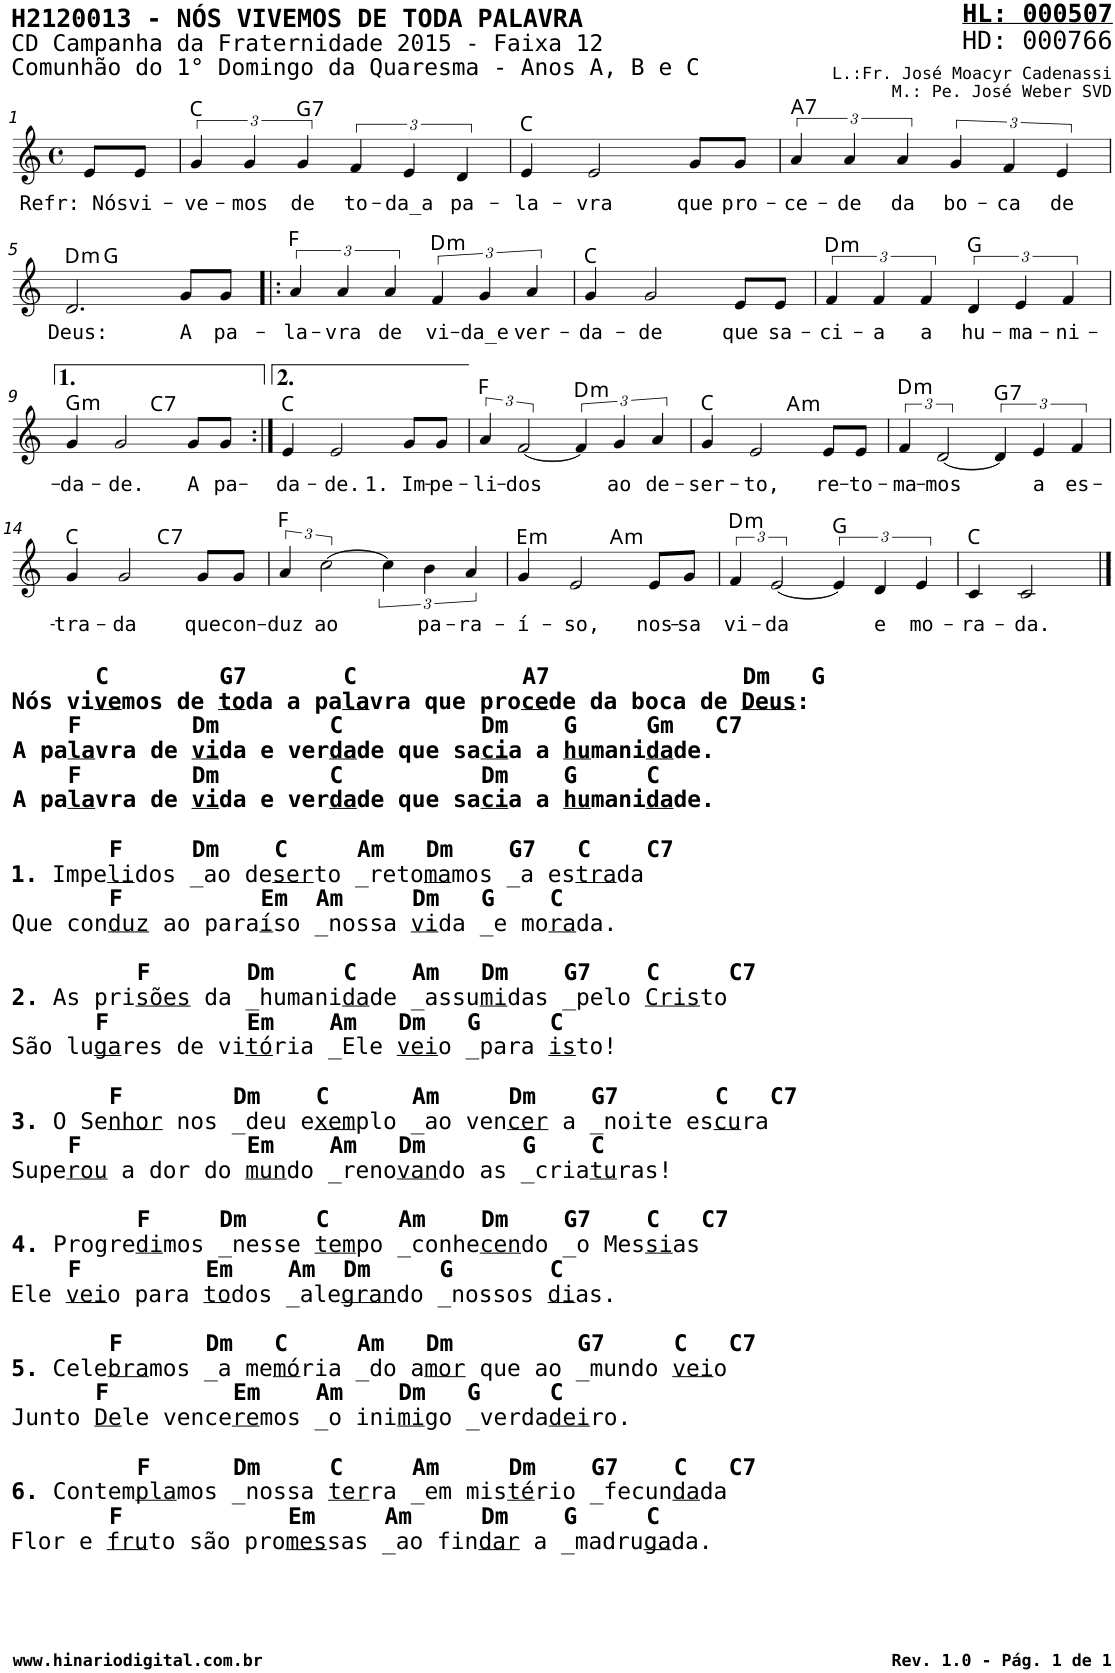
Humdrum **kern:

**kern	**text	**harte
*part1	*part1	*part1
*staff1	*staff1	*
*I"Voz	*	*
*I'V	*	*
*stria5	*	*
*clefG2	*	*
*k[]	*	*
*M4/4	*	*
*met(c)	*	*
=1	=1	=1
!	!LO:LY:b	!
8e/L	Refr: Nós	.
!	!LO:LY:b	!
8e/J	vi-	.
=2	=2	=2
!	!LO:LY:b	!
6g/	-ve-	C:maj
!	!LO:LY:b	!
6g/	-mos	.
!	!LO:LY:b	!LO:H:kt=7
6g/	de	G:7
!	!LO:LY:b	!
6f/	to-	.
!	!LO:LY:b	!
6e/	-da_a	.
!	!LO:LY:b	!
6d/	pa-	.
=3	=3	=3
!	!LO:LY:b	!
4e/	-la-	C:maj
!	!LO:LY:b	!
2e/	-vra	.
!	!LO:LY:b	!
8g/L	que	.
!	!LO:LY:b	!
8g/J	pro-	.
=4	=4	=4
!	!LO:LY:b	!LO:H:kt=7
6a/	-ce-	A:7
!	!LO:LY:b	!
6a/	-de	.
!	!LO:LY:b	!
6a/	da	.
!	!LO:LY:b	!
6g/	bo-	.
!	!LO:LY:b	!
6f/	-ca	.
!	!LO:LY:b	!
6e/	de	.
!!LO:LB:g=z
=5	=5	=5
!	!LO:LY:b	!LO:H:kt=m
*^	*	*
2.d/	4ryy	Deus:	D:min
.	2.ryy	.	G:maj
!	!	!LO:LY:b	!
8g/L	.	A	.
!	!	!LO:LY:b	!
8g/J	.	pa-	.
=6!|:	=6!|:	=6!|:	=6!|:
!	!	!LO:LY:b	!
*v	*v	*	*
6a/	-la-	F:maj
!	!LO:LY:b	!
6a/	-vra	.
!	!LO:LY:b	!
6a/	de	.
!	!LO:LY:b	!LO:H:kt=m
6f/	vi-	D:min
!	!LO:LY:b	!
6g/	-da_e	.
!	!LO:LY:b	!
6a/	ver-	.
=7	=7	=7
!	!LO:LY:b	!
4g/	-da-	C:maj
!	!LO:LY:b	!
2g/	-de	.
!	!LO:LY:b	!
8e/L	que	.
!	!LO:LY:b	!
8e/J	sa-	.
=8	=8	=8
!	!LO:LY:b	!LO:H:kt=m
6f/	-ci-	D:min
!	!LO:LY:b	!
6f/	-a	.
!	!LO:LY:b	!
6f/	a	.
!	!LO:LY:b	!
6d/	hu-	G:maj
!	!LO:LY:b	!
6e/	-ma-	.
!	!LO:LY:b	!
6f/	-ni-	.
!!LO:LB:g=z
=9	=9	=9
!	!LO:LY:b	!LO:H:kt=m
*^	*	*
4g/	2ryy	-da-	G:min
!	!	!LO:LY:b	!
2g/	.	-de.	.
!	!	!	!LO:H:kt=7
.	2ryy	.	C:7
!	!	!LO:LY:b	!
8g/L	.	A	.
!	!	!LO:LY:b	!
8g/J	.	pa-	.
=10:|!	=10:|!	=10:|!	=10:|!
!	!	!LO:LY:b	!
*v	*v	*	*
4e/	-da-	C:maj
!	!LO:LY:b	!
2e/	-de.	.
!	!LO:LY:b	!
8g/L	1. Im-	.
!	!LO:LY:b	!
8g/J	-pe-	.
=11	=11	=11
!	!LO:LY:b	!
6a/	-li-	F:maj
!	!LO:LY:b	!
[3f/	-dos	.
!	!	!LO:H:kt=m
6f/]	.	D:min
!	!LO:LY:b	!
6g/	ao	.
!	!LO:LY:b	!
6a/	de-	.
=12	=12	=12
!	!LO:LY:b	!
*^	*	*
4g/	2ryy	-ser-	C:maj
!	!	!LO:LY:b	!
2e/	.	-to,	.
!	!	!	!LO:H:kt=m
.	2ryy	.	A:min
!	!	!LO:LY:b	!
8e/L	.	re-	.
!	!	!LO:LY:b	!
8e/J	.	-to-	.
=13	=13	=13	=13
!	!	!LO:LY:b	!LO:H:kt=m
*v	*v	*	*
6f/	-ma-	D:min
!	!LO:LY:b	!
[3d/	-mos	.
!	!	!LO:H:kt=7
6d/]	.	G:7
!	!LO:LY:b	!
6e/	a	.
!	!LO:LY:b	!
6f/	es-	.
!!LO:LB:g=z
=14	=14	=14
!LO:TX:b:B:t=C        G7       C            A7              Dm   G	!	!
!LO:TX:b:t=Nós vi	!	!
!LO:TX:b:t=ve	!	!
!LO:TX:b:t=mos de	!	!
!LO:TX:b:t=to	!	!
!LO:TX:b:t=da a pa	!	!
!LO:TX:b:t=la	!	!
!LO:TX:b:t=vra que pro	!	!
!LO:TX:b:t=ce	!	!
!LO:TX:b:t=de da boca de	!	!
!LO:TX:b:t=Deus	!	!
!LO:TX:b:t=&colon;	!	!
!LO:TX:b:t=F        Dm        C          Dm    G     Gm   C7	!	!
!LO:TX:b:t=A pa	!	!
!LO:TX:b:t=la	!	!
!LO:TX:b:t=vra de	!	!
!LO:TX:b:t=vi	!	!
!LO:TX:b:t=da e ver	!	!
!LO:TX:b:t=da	!	!
!LO:TX:b:t=de que sa	!	!
!LO:TX:b:t=ci	!	!
!LO:TX:b:t=a a	!	!
!LO:TX:b:t=hu	!	!
!LO:TX:b:t=mani	!	!
!LO:TX:b:t=da	!	!
!LO:TX:b:t=de.	!	!
!LO:TX:b:t=F        Dm        C          Dm    G     C	!	!
!LO:TX:b:t=A pa	!	!
!LO:TX:b:t=la	!	!
!LO:TX:b:t=vra de	!	!
!LO:TX:b:t=vi	!	!
!LO:TX:b:t=da e ver	!	!
!LO:TX:b:t=da	!	!
!LO:TX:b:t=de que sa	!	!
!LO:TX:b:t=ci	!	!
!LO:TX:b:t=a a	!	!
!LO:TX:b:t=hu	!	!
!LO:TX:b:t=mani	!	!
!LO:TX:b:t=da	!	!
!LO:TX:b:t=de.	!	!
!LO:TX:b:t=F     Dm    C     Am   Dm    G7   C    C7	!	!
!LO:TX:b:t=1.	!	!
!LO:TX:b:t=Impe	!	!
!LO:TX:b:t=li	!	!
!LO:TX:b:t=dos _ao de	!	!
!LO:TX:b:t=ser	!	!
!LO:TX:b:t=to _reto	!	!
!LO:TX:b:t=ma	!	!
!LO:TX:b:t=mos _a es	!	!
!LO:TX:b:t=tra	!	!
!LO:TX:b:t=da	!	!
!LO:TX:b:B:t=F          Em  Am     Dm   G    C	!	!
!LO:TX:b:t=Que con	!	!
!LO:TX:b:t=duz	!	!
!LO:TX:b:t=ao para	!	!
!LO:TX:b:t=í	!	!
!LO:TX:b:t=so _nossa	!	!
!LO:TX:b:t=vi	!	!
!LO:TX:b:t=da _e mo	!	!
!LO:TX:b:t=ra	!	!
!LO:TX:b:t=da.	!	!
!LO:TX:b:B:t=F       Dm     C    Am   Dm    G7    C     C7	!	!
!LO:TX:b:t=2.	!	!
!LO:TX:b:t=As pri	!	!
!LO:TX:b:t=sões	!	!
!LO:TX:b:t=da _humani	!	!
!LO:TX:b:t=da	!	!
!LO:TX:b:t=de _assu	!	!
!LO:TX:b:t=mi	!	!
!LO:TX:b:t=das _pelo	!	!
!LO:TX:b:t=Cris	!	!
!LO:TX:b:t=to	!	!
!LO:TX:b:B:t=F          Em    Am   Dm   G     C	!	!
!LO:TX:b:t=São lu	!	!
!LO:TX:b:t=ga	!	!
!LO:TX:b:t=res de vi	!	!
!LO:TX:b:t=tó	!	!
!LO:TX:b:t=ria _Ele	!	!
!LO:TX:b:t=vei	!	!
!LO:TX:b:t=o _para	!	!
!LO:TX:b:t=is	!	!
!LO:TX:b:t=to!	!	!
!LO:TX:b:B:t=F        Dm    C      Am     Dm    G7       C   C7	!	!
!LO:TX:b:t=3.	!	!
!LO:TX:b:t=O Se	!	!
!LO:TX:b:t=nhor	!	!
!LO:TX:b:t=nos _deu e	!	!
!LO:TX:b:t=xem	!	!
!LO:TX:b:t=plo _ao ven	!	!
!LO:TX:b:t=cer	!	!
!LO:TX:b:t=a _noite es	!	!
!LO:TX:b:t=cu	!	!
!LO:TX:b:t=ra	!	!
!LO:TX:b:B:t=F            Em    Am   Dm       G    C	!	!
!LO:TX:b:t=Supe	!	!
!LO:TX:b:t=rou	!	!
!LO:TX:b:t=a dor do	!	!
!LO:TX:b:t=mun	!	!
!LO:TX:b:t=do _reno	!	!
!LO:TX:b:t=van	!	!
!LO:TX:b:t=do as _cria	!	!
!LO:TX:b:t=tu	!	!
!LO:TX:b:t=ras!	!	!
!LO:TX:b:B:t=F     Dm     C     Am    Dm    G7    C   C7	!	!
!LO:TX:b:t=4.	!	!
!LO:TX:b:t=Progre	!	!
!LO:TX:b:t=di	!	!
!LO:TX:b:t=mos _nesse	!	!
!LO:TX:b:t=tem	!	!
!LO:TX:b:t=po _conhe	!	!
!LO:TX:b:t=cen	!	!
!LO:TX:b:t=do _o Mes	!	!
!LO:TX:b:t=si	!	!
!LO:TX:b:t=as	!	!
!LO:TX:b:B:t=F         Em    Am  Dm     G       C	!	!
!LO:TX:b:t=Ele	!	!
!LO:TX:b:t=vei	!	!
!LO:TX:b:t=o para	!	!
!LO:TX:b:t=to	!	!
!LO:TX:b:t=dos _ale	!	!
!LO:TX:b:t=gran	!	!
!LO:TX:b:t=do _nossos	!	!
!LO:TX:b:t=di	!	!
!LO:TX:b:t=as.	!	!
!LO:TX:b:B:t=F      Dm   C     Am   Dm         G7     C   C7	!	!
!LO:TX:b:t=5.	!	!
!LO:TX:b:t=Cele	!	!
!LO:TX:b:t=bra	!	!
!LO:TX:b:t=mos _a me	!	!
!LO:TX:b:t=mó	!	!
!LO:TX:b:t=ria _do a	!	!
!LO:TX:b:t=mor	!	!
!LO:TX:b:t=que ao _mundo	!	!
!LO:TX:b:t=vei	!	!
!LO:TX:b:t=o	!	!
!LO:TX:b:B:t=F         Em    Am    Dm   G     C	!	!
!LO:TX:b:t=Junto	!	!
!LO:TX:b:t=De	!	!
!LO:TX:b:t=le vence	!	!
!LO:TX:b:t=re	!	!
!LO:TX:b:t=mos _o ini	!	!
!LO:TX:b:t=mi	!	!
!LO:TX:b:t=go _verda	!	!
!LO:TX:b:t=dei	!	!
!LO:TX:b:t=ro.	!	!
!LO:TX:b:B:t=F      Dm     C     Am     Dm    G7    C   C7	!	!
!LO:TX:b:t=6.	!	!
!LO:TX:b:t=Contem	!	!
!LO:TX:b:t=pla	!	!
!LO:TX:b:t=mos _nossa	!	!
!LO:TX:b:t=ter	!	!
!LO:TX:b:t=ra _em mis	!	!
!LO:TX:b:t=té	!	!
!LO:TX:b:t=rio _fecun	!	!
!LO:TX:b:t=da	!	!
!LO:TX:b:t=da	!	!
!LO:TX:b:B:t=F            Em     Am     Dm    G     C	!	!
!LO:TX:b:t=Flor e	!	!
!LO:TX:b:t=fru	!	!
!LO:TX:b:t=to são pro	!	!
!LO:TX:b:t=mes	!	!
!LO:TX:b:t=sas _ao fin	!	!
!LO:TX:b:t=dar	!	!
!LO:TX:b:t=a _madru	!	!
!LO:TX:b:t=ga	!	!
!LO:TX:b:t=da.	!	!
!	!LO:LY:b	!
*^	*	*
4g/	2ryy	-tra-	C:maj
!	!	!LO:LY:b	!
2g/	.	-da	.
!	!	!	!LO:H:kt=7
.	2ryy	.	C:7
!	!	!LO:LY:b	!
8g/L	.	que	.
!	!	!LO:LY:b	!
8g/J	.	con-	.
=15	=15	=15	=15
!	!	!LO:LY:b	!
*v	*v	*	*
6a/	-duz	F:maj
!	!LO:LY:b	!
[2cc\	ao	.
!	!LO:LY:b	!
6bn\	pa-	.
!	!LO:LY:b	!
6a/	-ra-	.
=16	=16	=16
!	!LO:LY:b	!LO:H:kt=m
*^	*	*
4g/	2ryy	-í-	E:min
!	!	!LO:LY:b	!
2e/	.	-so,	.
!	!	!	!LO:H:kt=m
.	2ryy	.	A:min
!	!	!LO:LY:b	!
8e/L	.	nos-	.
!	!	!LO:LY:b	!
8g/J	.	-sa	.
=17	=17	=17	=17
!	!	!LO:LY:b	!LO:H:kt=m
*v	*v	*	*
6f/	vi-	D:min
!	!LO:LY:b	!
[3e/	-da	.
6e/]	.	G:maj
!	!LO:LY:b	!
6d/	e	.
!	!LO:LY:b	!
6e/	mo-	.
=18	=18	=18
!	!LO:LY:b	!
4c/	-ra-	C:maj
!	!LO:LY:b	!
2c/	-da.	.
==	==	==
*-	*-	*-
